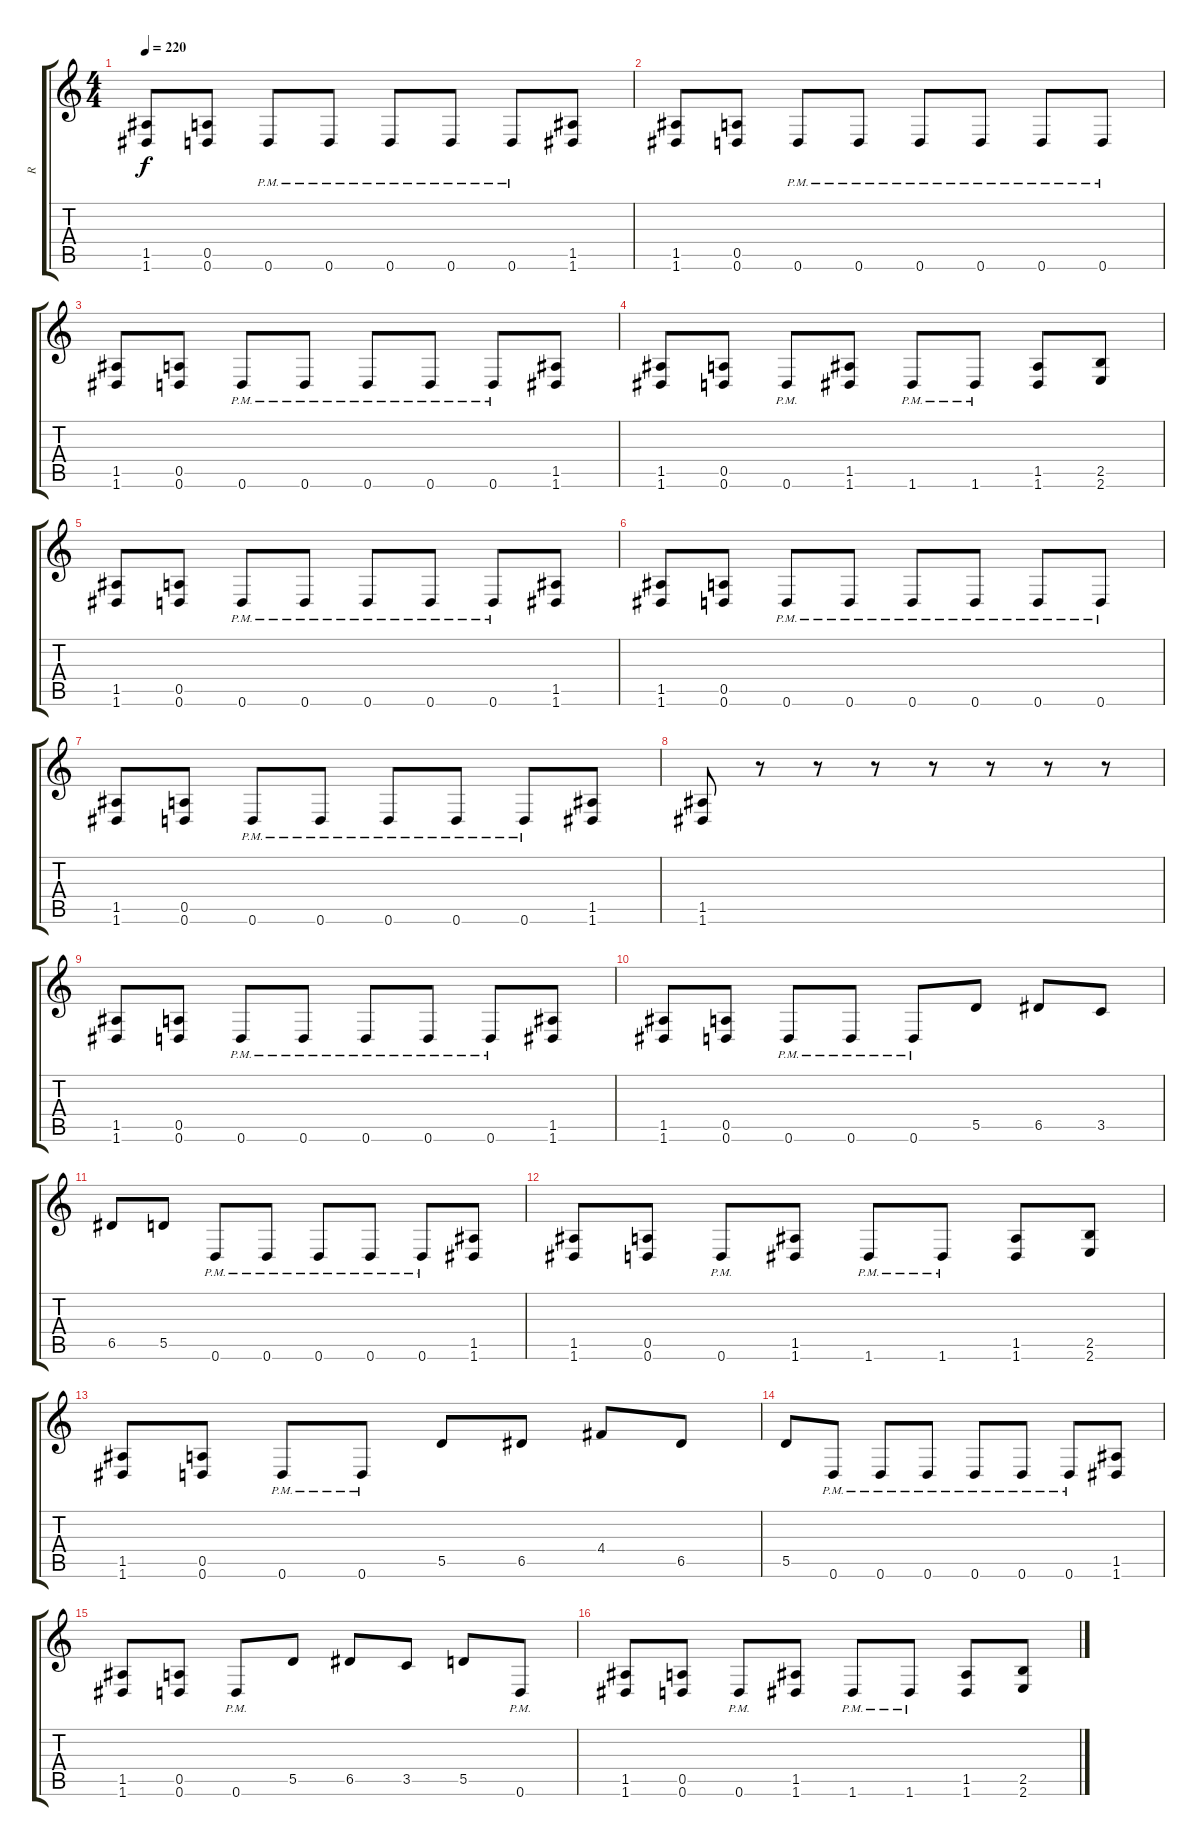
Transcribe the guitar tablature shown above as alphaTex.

\track ("R" "R") {instrument overdrivenguitar}
\staff {score tabs}
\tuning (E4 B3 G3 D3 A2 D2) {hide}
\ts (4 4)
\tempo 220
\clef g2
\ks c
(1.5 1.6).8{dy f} (0.5 0.6).8 0.6{pm}.8 0.6{pm}.8 0.6{pm}.8 0.6{pm}.8 0.6{pm}.8 (1.5 1.6).8 |
(1.5 1.6).8 (0.5 0.6).8 0.6{pm}.8 0.6{pm}.8 0.6{pm}.8 0.6{pm}.8 0.6{pm}.8 0.6{pm}.8 |
(1.5 1.6).8 (0.5 0.6).8 0.6{pm}.8 0.6{pm}.8 0.6{pm}.8 0.6{pm}.8 0.6{pm}.8 (1.5 1.6).8 |
(1.5 1.6).8 (0.5 0.6).8 0.6{pm}.8 (1.5 1.6).8 1.6{pm}.8 1.6{pm}.8 (1.5 1.6).8 (2.5 2.6).8 |
(1.5 1.6).8 (0.5 0.6).8 0.6{pm}.8 0.6{pm}.8 0.6{pm}.8 0.6{pm}.8 0.6{pm}.8 (1.5 1.6).8 |
(1.5 1.6).8 (0.5 0.6).8 0.6{pm}.8 0.6{pm}.8 0.6{pm}.8 0.6{pm}.8 0.6{pm}.8 0.6{pm}.8 |
(1.5 1.6).8 (0.5 0.6).8 0.6{pm}.8 0.6{pm}.8 0.6{pm}.8 0.6{pm}.8 0.6{pm}.8 (1.5 1.6).8 |
(1.5 1.6).8 r.8 r.8 r.8 r.8 r.8 r.8 r.8 |
(1.5 1.6).8 (0.5 0.6).8 0.6{pm}.8 0.6{pm}.8 0.6{pm}.8 0.6{pm}.8 0.6{pm}.8 (1.5 1.6).8 |
(1.5 1.6).8 (0.5 0.6).8 0.6{pm}.8 0.6{pm}.8 0.6{pm}.8 5.5.8 6.5.8 3.5.8 |
6.5.8 5.5.8 0.6{pm}.8 0.6{pm}.8 0.6{pm}.8 0.6{pm}.8 0.6{pm}.8 (1.5 1.6).8 |
(1.5 1.6).8 (0.5 0.6).8 0.6{pm}.8 (1.5 1.6).8 1.6{pm}.8 1.6{pm}.8 (1.5 1.6).8 (2.5 2.6).8 |
(1.5 1.6).8 (0.5 0.6).8 0.6{pm}.8 0.6{pm}.8 5.5.8 6.5.8 4.4.8 6.5.8 |
5.5.8 0.6{pm}.8 0.6{pm}.8 0.6{pm}.8 0.6{pm}.8 0.6{pm}.8 0.6{pm}.8 (1.5 1.6).8 |
(1.5 1.6).8 (0.5 0.6).8 0.6{pm}.8 5.5.8 6.5.8 3.5.8 5.5.8 0.6{pm}.8 |
(1.5 1.6).8 (0.5 0.6).8 0.6{pm}.8 (1.5 1.6).8 1.6{pm}.8 1.6{pm}.8 (1.5 1.6).8 (2.5 2.6).8
